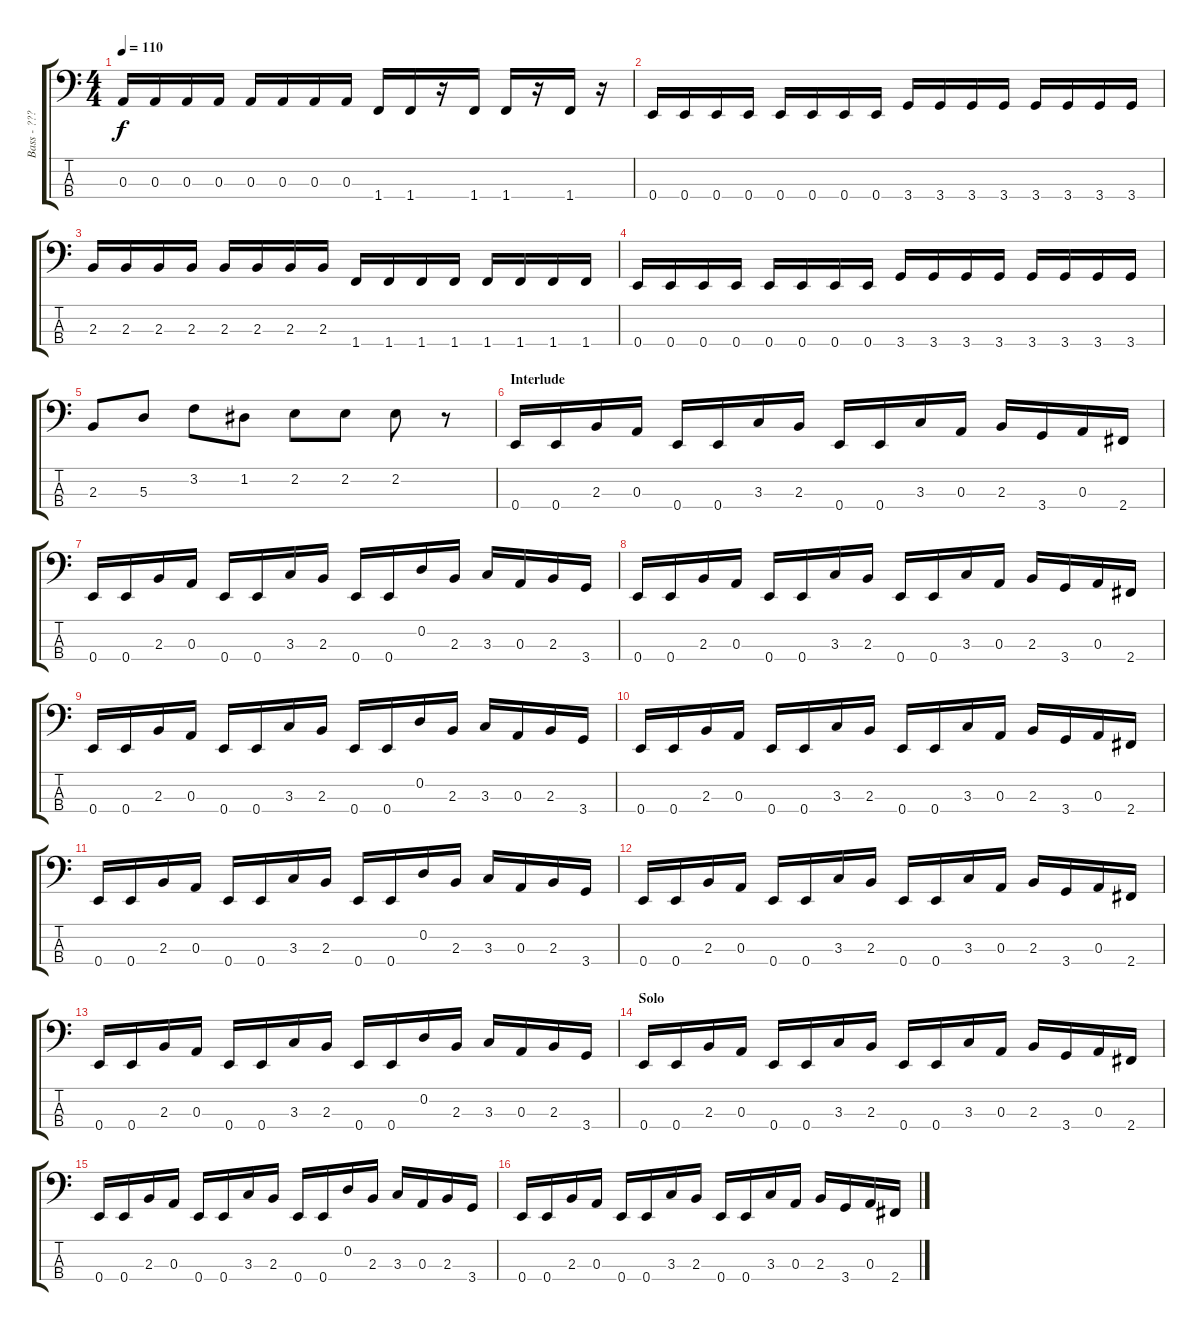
\track ("Bass - ???" "Bass - ???") {instrument slapbass2}
\staff {score tabs}
\tuning (G2 D2 A1 E1) {hide}
\ts (4 4)
\tempo 110
\clef f4
\ks c
0.3.16{dy f} 0.3.16 0.3.16 0.3.16 0.3.16 0.3.16 0.3.16 0.3.16 1.4.16 1.4.16 r.16 1.4.16 1.4.16 r.16 1.4.16 r.16 |
0.4.16 0.4.16 0.4.16 0.4.16 0.4.16 0.4.16 0.4.16 0.4.16 3.4.16 3.4.16 3.4.16 3.4.16 3.4.16 3.4.16 3.4.16 3.4.16 |
2.3.16 2.3.16 2.3.16 2.3.16 2.3.16 2.3.16 2.3.16 2.3.16 1.4.16 1.4.16 1.4.16 1.4.16 1.4.16 1.4.16 1.4.16 1.4.16 |
0.4.16 0.4.16 0.4.16 0.4.16 0.4.16 0.4.16 0.4.16 0.4.16 3.4.16 3.4.16 3.4.16 3.4.16 3.4.16 3.4.16 3.4.16 3.4.16 |
2.3.8 5.3.8 3.2.8 1.2.8 2.2.8 2.2.8 2.2.8 r.8 |
\section ("" "Interlude")
0.4.16 0.4.16 2.3.16 0.3.16 0.4.16 0.4.16 3.3.16 2.3.16 0.4.16 0.4.16 3.3.16 0.3.16 2.3.16 3.4.16 0.3.16 2.4.16 |
0.4.16 0.4.16 2.3.16 0.3.16 0.4.16 0.4.16 3.3.16 2.3.16 0.4.16 0.4.16 0.2.16 2.3.16 3.3.16 0.3.16 2.3.16 3.4.16 |
0.4.16 0.4.16 2.3.16 0.3.16 0.4.16 0.4.16 3.3.16 2.3.16 0.4.16 0.4.16 3.3.16 0.3.16 2.3.16 3.4.16 0.3.16 2.4.16 |
0.4.16 0.4.16 2.3.16 0.3.16 0.4.16 0.4.16 3.3.16 2.3.16 0.4.16 0.4.16 0.2.16 2.3.16 3.3.16 0.3.16 2.3.16 3.4.16 |
0.4.16 0.4.16 2.3.16 0.3.16 0.4.16 0.4.16 3.3.16 2.3.16 0.4.16 0.4.16 3.3.16 0.3.16 2.3.16 3.4.16 0.3.16 2.4.16 |
0.4.16 0.4.16 2.3.16 0.3.16 0.4.16 0.4.16 3.3.16 2.3.16 0.4.16 0.4.16 0.2.16 2.3.16 3.3.16 0.3.16 2.3.16 3.4.16 |
0.4.16 0.4.16 2.3.16 0.3.16 0.4.16 0.4.16 3.3.16 2.3.16 0.4.16 0.4.16 3.3.16 0.3.16 2.3.16 3.4.16 0.3.16 2.4.16 |
0.4.16 0.4.16 2.3.16 0.3.16 0.4.16 0.4.16 3.3.16 2.3.16 0.4.16 0.4.16 0.2.16 2.3.16 3.3.16 0.3.16 2.3.16 3.4.16 |
\section ("" "Solo")
0.4.16 0.4.16 2.3.16 0.3.16 0.4.16 0.4.16 3.3.16 2.3.16 0.4.16 0.4.16 3.3.16 0.3.16 2.3.16 3.4.16 0.3.16 2.4.16 |
0.4.16 0.4.16 2.3.16 0.3.16 0.4.16 0.4.16 3.3.16 2.3.16 0.4.16 0.4.16 0.2.16 2.3.16 3.3.16 0.3.16 2.3.16 3.4.16 |
0.4.16 0.4.16 2.3.16 0.3.16 0.4.16 0.4.16 3.3.16 2.3.16 0.4.16 0.4.16 3.3.16 0.3.16 2.3.16 3.4.16 0.3.16 2.4.16
